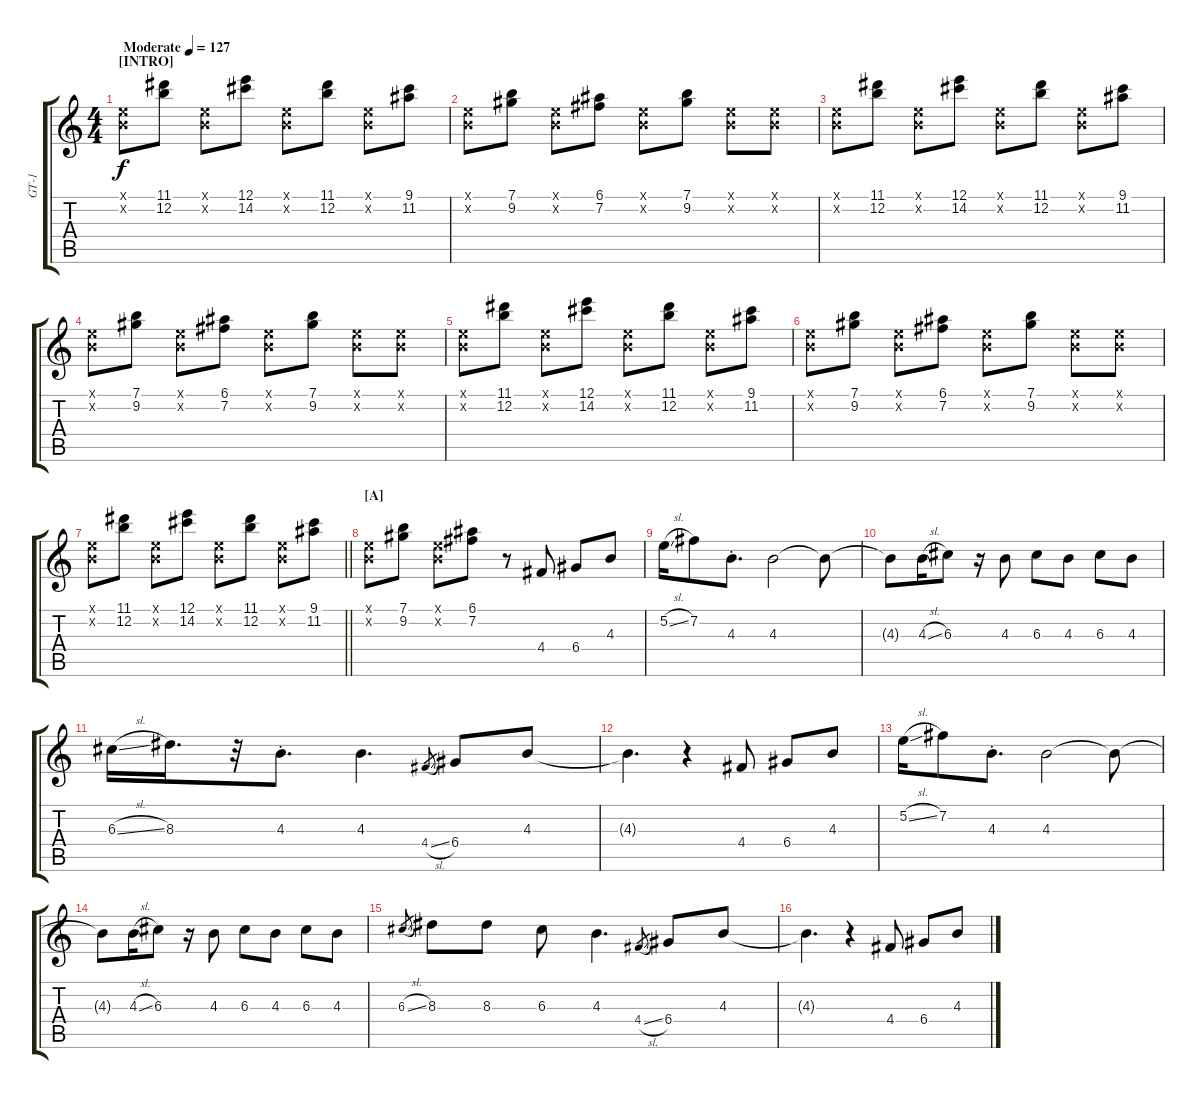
\track ("GT-1" "GT-1") {instrument acousticguitarsteel}
\staff {score tabs}
\tuning (E4 B3 G3 D3 A2 E2) {hide}
\ts (4 4)
\section ("" "[INTRO]")
\tempo (127 "Moderate")
\clef g2
\ks c
(0.1{x} 0.2{x}).8{dy f instrument acousticguitarsteel} (11.1 12.2).8 (0.1{x} 0.2{x}).8 (12.1 14.2).8 (0.1{x} 0.2{x}).8 (11.1 12.2).8 (0.1{x} 0.2{x}).8 (9.1 11.2).8 |
(0.1{x} 0.2{x}).8 (7.1 9.2).8 (0.1{x} 0.2{x}).8 (6.1 7.2).8 (0.1{x} 0.2{x}).8 (7.1 9.2).8 (0.1{x} 0.2{x}).8 (0.1{x} 0.2{x}).8 |
(0.1{x} 0.2{x}).8 (11.1 12.2).8 (0.1{x} 0.2{x}).8 (12.1 14.2).8 (0.1{x} 0.2{x}).8 (11.1 12.2).8 (0.1{x} 0.2{x}).8 (9.1 11.2).8 |
(0.1{x} 0.2{x}).8 (7.1 9.2).8 (0.1{x} 0.2{x}).8 (6.1 7.2).8 (0.1{x} 0.2{x}).8 (7.1 9.2).8 (0.1{x} 0.2{x}).8 (0.1{x} 0.2{x}).8 |
(0.1{x} 0.2{x}).8 (11.1 12.2).8 (0.1{x} 0.2{x}).8 (12.1 14.2).8 (0.1{x} 0.2{x}).8 (11.1 12.2).8 (0.1{x} 0.2{x}).8 (9.1 11.2).8 |
(0.1{x} 0.2{x}).8 (7.1 9.2).8 (0.1{x} 0.2{x}).8 (6.1 7.2).8 (0.1{x} 0.2{x}).8 (7.1 9.2).8 (0.1{x} 0.2{x}).8 (0.1{x} 0.2{x}).8 |
\barLineRight lightlight
(0.1{x} 0.2{x}).8 (11.1 12.2).8 (0.1{x} 0.2{x}).8 (12.1 14.2).8 (0.1{x} 0.2{x}).8 (11.1 12.2).8 (0.1{x} 0.2{x}).8 (9.1 11.2).8 |
\section ("" "[A]")
(0.1{x} 0.2{x}).8 (7.1 9.2).8 (0.1{x} 0.2{x}).8 (6.1 7.2).8 r.8 4.4.8 6.4.8 4.3.8 |
5.2{sl}.16 7.2.8 4.3{st}.8{d} 4.3.2 4.3{t}.8 |
4.3{t}.8 4.3{sl}.16 6.3.8 r.16 4.3.8 6.3.8 4.3.8 6.3.8 4.3.8 |
6.3{sl}.16 8.3.16{d} r.32 4.3{st}.8{d} 4.3.4{d} 4.4{sl}.8{gr} 6.4.8 4.3.8 |
4.3{t}.4{d} r.4 4.4.8 6.4.8 4.3.8 |
5.2{sl}.16 7.2.8 4.3{st}.8{d} 4.3.2 4.3{t}.8 |
4.3{t}.8 4.3{sl}.16 6.3.8 r.16 4.3.8 6.3.8 4.3.8 6.3.8 4.3.8 |
6.3{sl}.8{gr} 8.3.8 8.3.8 6.3.8 4.3.4{d} 4.4{sl}.8{gr} 6.4.8 4.3.8 |
4.3{t}.4{d} r.4 4.4.8 6.4.8 4.3.8
